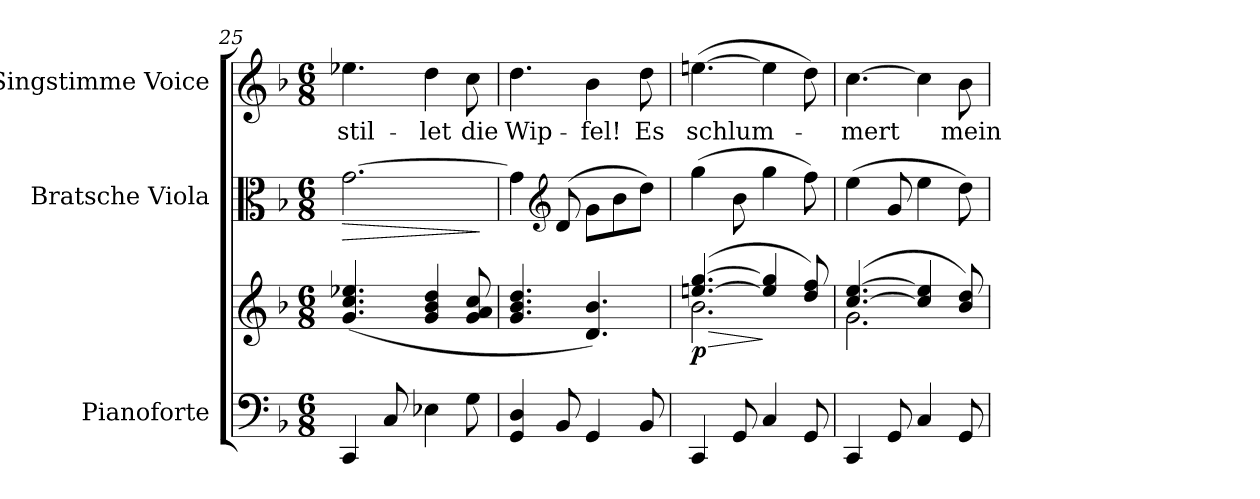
**kern	**kern	**dynam	**kern	**dynam	**kern	**text
*part3	*part3	*part3	*part2	*part2	*part1	*part1
*staff4	*staff3	*staff3/4	*staff2	*staff2	*staff1	*staff1
*I"Pianoforte	*	*	*I"Bratsche Viola	*	*I"Singstimme Voice	*
*I'Pno	*	*	*I'Vla	*	*	*
*clefF4	*clefG2	*	*clefC3	*	*clefG2	*
*k[b-]	*k[b-]	*	*k[b-]	*	*k[b-]	*
*M6/8	*M6/8	*	*M6/8	*	*M6/8	*
=25	=25	=25	=25	=25	=25	=25
!	!	!	!	!LO:HP:b	!	!
4CC/	(4.g/ 4.cc/ 4.ee-X/	.	[2.g\	>	4.ee-X\	stil-
8C/	.	.	.	.	.	.
4E-X\	4g/ 4b-/ 4dd/	.	.	.	4dd\	-let
8G\	8g/ 8a/ 8cc/	.	.	.	8cc\	die
.	.	.	.	]	.	.
=26	=26	=26	=26	=26	=26	=26
4GG/ 4D/	4.g/ 4.b-/ 4.dd/	.	4g\]	.	4.dd\	Wip-
*	*	*	*clefG2	*	*	*
8BB-/	.	.	(8d/	.	.	.
4GG/	4.d/ 4.b-/)	.	8g\L	.	4b-\	-fel!
.	.	.	8b-\	.	.	.
8BB-/	.	.	8dd\J)	.	8dd\	Es
=27	=27	=27	=27	=27	=27	=27
!	!	!LO:HP:b	!	!	!	!
*	*^	*	*	*	*	*
!	!	!	!LO:DY:n=1:b	!	!	!	!
4CC/	([4.een/ [4.gg/	2.b-\	> p	(4gg\	.	([4.een\	schlum-
8GG/	.	.	.	8b-\	.	.	.
4C/	4ee/] 4gg/]	.	]	4gg\	.	4ee\]	.
8GG/	8dd/ 8ff/)	.	.	8ff\)	.	8dd\)	.
=28	=28	=28	=28	=28	=28	=28	=28
4CC/	([4.cc/ [4.ee/	2.g\	.	(4ee\	.	[4.cc\	-mert
8GG/	.	.	.	8g/	.	.	.
4C/	4cc/] 4ee/]	.	.	4ee\	.	4cc\]	.
8GG/	8b-/ 8dd/)	.	.	8dd\)	.	8b-\	mein
*	*v	*v	*	*	*	*	*
=	=	=	=	=	=	=
*-	*-	*-	*-	*-	*-	*-
